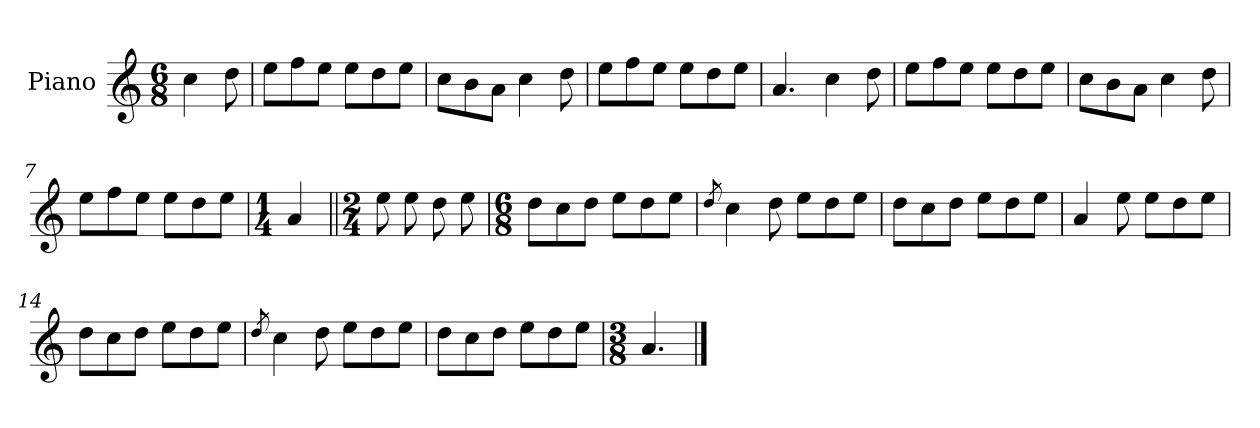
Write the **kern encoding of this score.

**kern
*part1
*staff1
*I"Piano
*I'Pno.
*clefG2
*k[]
*M6/8
=
4cc\
8dd\
=1
8ee\L
8ff\
8ee\J
8ee\L
8dd\
8ee\J
=2
8cc\L
8b\
8a\J
4cc\
8dd\
=3
8ee\L
8ff\
8ee\J
8ee\L
8dd\
8ee\J
=4
4.a/
4cc\
8dd\
=5
8ee\L
8ff\
8ee\J
8ee\L
8dd\
8ee\J
=6
8cc\L
8b\
8a\J
4cc\
8dd\
!!LO:LB:g=z
=7
8ee\L
8ff\
8ee\J
8ee\L
8dd\
8ee\J
=8
*M1/4
4a/
=9||
*M2/4
8ee\
8ee\
8dd\
8ee\
=10
*M6/8
8dd\L
8cc\
8dd\J
8ee\L
8dd\
8ee\J
=11
8qdd/
4cc\
8dd\
8ee\L
8dd\
8ee\J
=12
8dd\L
8cc\
8dd\J
8ee\L
8dd\
8ee\J
=13
4a/
8ee\
8ee\L
8dd\
8ee\J
=14
8dd\L
8cc\
8dd\J
8ee\L
8dd\
8ee\J
!!LO:LB:g=z
=15
8qdd/
4cc\
8dd\
8ee\L
8dd\
8ee\J
=16
8dd\L
8cc\
8dd\J
8ee\L
8dd\
8ee\J
=17
*M3/8
4.a/
==
*-
